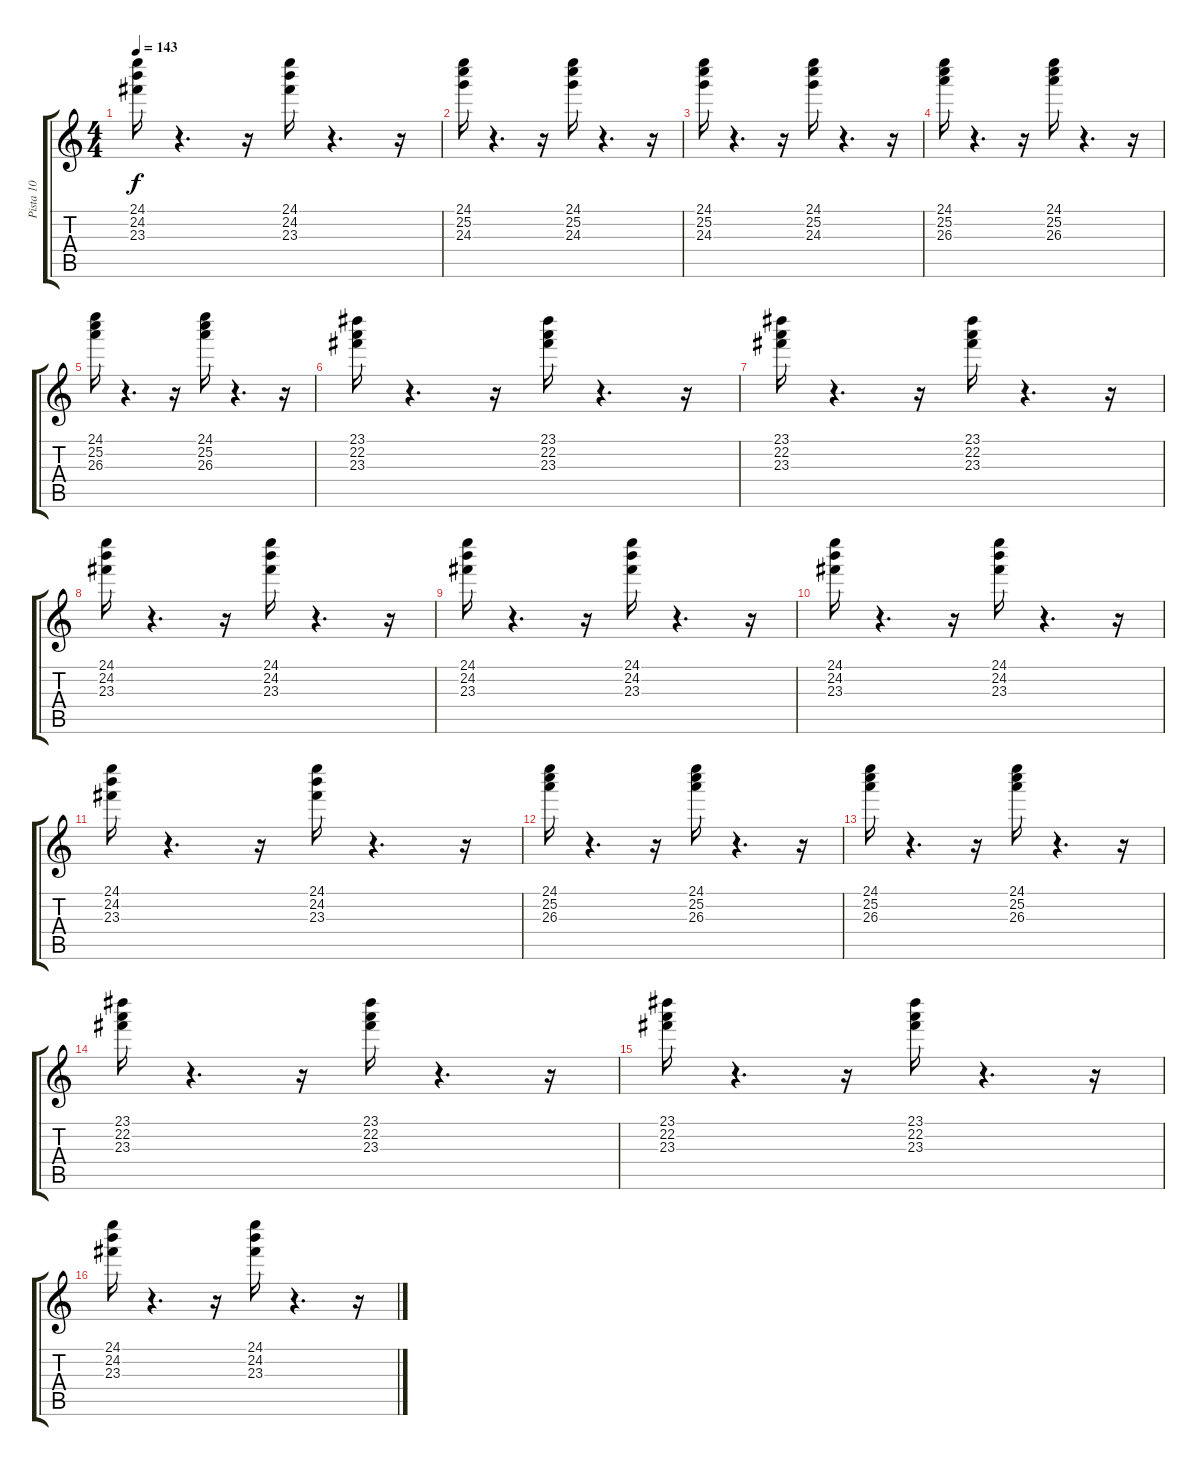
\track ("Pista 10" "Pista 10") {instrument electricguitarmuted}
\staff {score tabs}
\tuning (E4 B3 G3 D3 A2 E2) {hide}
\ts (4 4)
\tempo 143
\clef g2
\ks c
(24.1 24.2 23.3).16{dy f} r.4{d} r.16 (24.1 24.2 23.3).16 r.4{d} r.16 |
(24.1 25.2 24.3).16 r.4{d} r.16 (24.1 25.2 24.3).16 r.4{d} r.16 |
(24.1 25.2 24.3).16 r.4{d} r.16 (24.1 25.2 24.3).16 r.4{d} r.16 |
(24.1 25.2 26.3).16 r.4{d} r.16 (24.1 25.2 26.3).16 r.4{d} r.16 |
(24.1 25.2 26.3).16 r.4{d} r.16 (24.1 25.2 26.3).16 r.4{d} r.16 |
(23.1 22.2 23.3).16 r.4{d} r.16 (23.1 22.2 23.3).16 r.4{d} r.16 |
(23.1 22.2 23.3).16 r.4{d} r.16 (23.1 22.2 23.3).16 r.4{d} r.16 |
(24.1 24.2 23.3).16 r.4{d} r.16 (24.1 24.2 23.3).16 r.4{d} r.16 |
(24.1 24.2 23.3).16 r.4{d} r.16 (24.1 24.2 23.3).16 r.4{d} r.16 |
(24.1 24.2 23.3).16 r.4{d} r.16 (24.1 24.2 23.3).16 r.4{d} r.16 |
(24.1 24.2 23.3).16 r.4{d} r.16 (24.1 24.2 23.3).16 r.4{d} r.16 |
(24.1 25.2 26.3).16 r.4{d} r.16 (24.1 25.2 26.3).16 r.4{d} r.16 |
(24.1 25.2 26.3).16 r.4{d} r.16 (24.1 25.2 26.3).16 r.4{d} r.16 |
(23.1 22.2 23.3).16 r.4{d} r.16 (23.1 22.2 23.3).16 r.4{d} r.16 |
(23.1 22.2 23.3).16 r.4{d} r.16 (23.1 22.2 23.3).16 r.4{d} r.16 |
(24.1 24.2 23.3).16 r.4{d} r.16 (24.1 24.2 23.3).16 r.4{d} r.16
